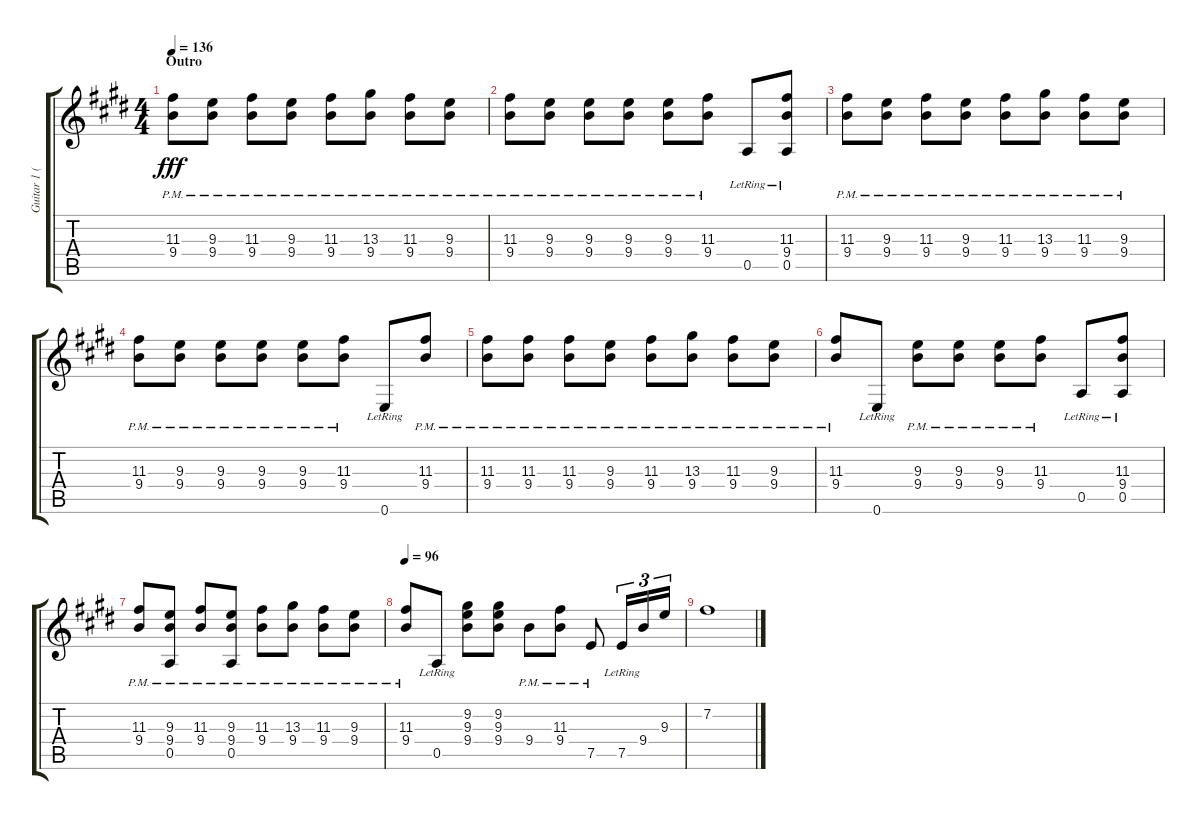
\track ("Guitar 1 (SV)" "Guitar 1 (") {instrument electricguitarclean}
\staff {score tabs}
\tuning (E4 B3 G3 D3 A2 E2) {hide}
\ts (4 4)
\section ("" "Outro")
\tempo 136
\clef g2
\ks e
(11.3{pm} 9.4{pm}).8{dy fff} (9.3{pm} 9.4{pm}).8 (11.3{pm} 9.4{pm}).8 (9.3{pm} 9.4{pm}).8 (11.3{pm} 9.4{pm}).8 (13.3{pm} 9.4{pm}).8 (11.3{pm} 9.4{pm}).8 (9.3{pm} 9.4{pm}).8 |
(11.3{pm} 9.4{pm}).8 (9.3{pm} 9.4{pm}).8 (9.3{pm} 9.4{pm}).8 (9.3{pm} 9.4{pm}).8 (9.3{pm} 9.4{pm}).8 (11.3{pm} 9.4{pm}).8 0.5{lr}.8 (11.3 9.4 0.5{lr}).8 |
(11.3{pm} 9.4{pm}).8 (9.3{pm} 9.4{pm}).8 (11.3{pm} 9.4{pm}).8 (9.3{pm} 9.4{pm}).8 (11.3{pm} 9.4{pm}).8 (13.3{pm} 9.4{pm}).8 (11.3{pm} 9.4{pm}).8 (9.3{pm} 9.4{pm}).8 |
(11.3{pm} 9.4{pm}).8 (9.3{pm} 9.4{pm}).8 (9.3{pm} 9.4{pm}).8 (9.3{pm} 9.4{pm}).8 (9.3{pm} 9.4{pm}).8 (11.3{pm} 9.4{pm}).8 0.6{lr}.8 (11.3{pm} 9.4{pm}).8 |
(11.3{pm} 9.4{pm}).8 (11.3{pm} 9.4{pm}).8 (11.3{pm} 9.4{pm}).8 (9.3{pm} 9.4{pm}).8 (11.3{pm} 9.4{pm}).8 (13.3{pm} 9.4{pm}).8 (11.3{pm} 9.4{pm}).8 (9.3{pm} 9.4{pm}).8 |
(11.3{pm} 9.4{pm}).8 0.6{lr}.8 (9.3{pm} 9.4{pm}).8 (9.3{pm} 9.4{pm}).8 (9.3{pm} 9.4{pm}).8 (11.3{pm} 9.4{pm}).8 0.5{lr}.8 (11.3 9.4 0.5{lr}).8 |
(11.3{pm} 9.4{pm}).8 (9.3{pm} 9.4{pm} 0.5{pm}).8 (11.3{pm} 9.4{pm}).8 (9.3{pm} 9.4{pm} 0.5{pm}).8 (11.3{pm} 9.4{pm}).8 (13.3{pm} 9.4{pm}).8 (11.3{pm} 9.4{pm}).8 (9.3{pm} 9.4{pm}).8 |
\tempo 96
(11.3{pm} 9.4{pm}).8 0.5{lr}.8 (9.2 9.3 9.4).8 (9.2 9.3 9.4).8 9.4{pm}.8 (11.3{pm} 9.4{pm}).8 7.5{pm}.8 7.5{lr}.16{tu (3 2)} 9.4.16{tu (3 2)} 9.3.16{tu (3 2)} |
7.2.1
